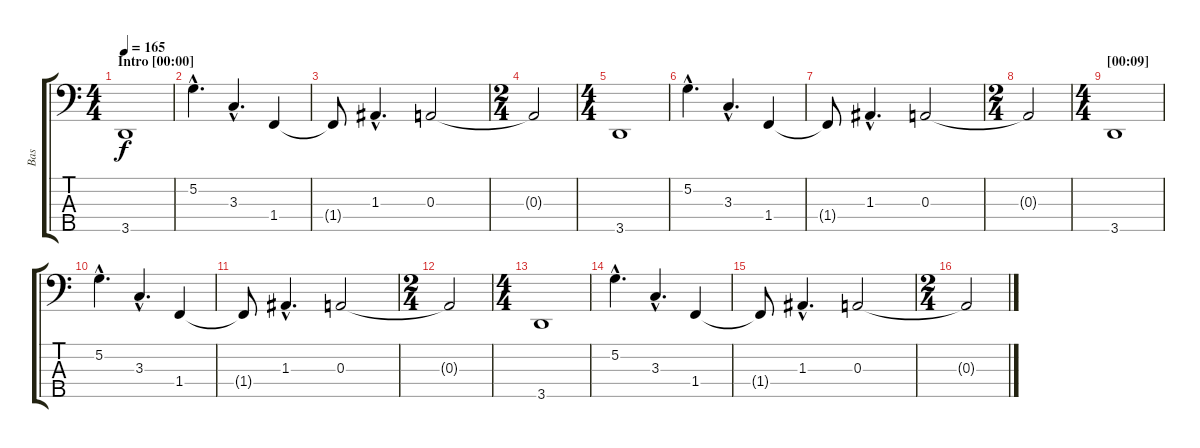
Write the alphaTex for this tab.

\track ("Bas" "Bas") {instrument electricbassfinger}
\staff {score tabs}
\tuning (G2 D2 A1 E1 B0) {hide}
\ts (4 4)
\section ("" "Intro [00:00]")
\tempo 165
\clef f4
\ks c
3.5.1{dy f instrument electricbassfinger} |
5.2{hac}.4{d} 3.3{hac}.4{d} 1.4.4 |
1.4{t}.8 1.3{hac}.4{d} 0.3.2 |
\ts (2 4)
0.3{t}.2 |
\ts (4 4)
3.5.1 |
5.2{hac}.4{d} 3.3{hac}.4{d} 1.4.4 |
1.4{t}.8 1.3{hac}.4{d} 0.3.2 |
\ts (2 4)
0.3{t}.2 |
\ts (4 4)
\section ("" "[00:09]")
3.5.1 |
5.2{hac}.4{d} 3.3{hac}.4{d} 1.4.4 |
1.4{t}.8 1.3{hac}.4{d} 0.3.2 |
\ts (2 4)
0.3{t}.2 |
\ts (4 4)
3.5.1 |
5.2{hac}.4{d} 3.3{hac}.4{d} 1.4.4 |
1.4{t}.8 1.3{hac}.4{d} 0.3.2 |
\ts (2 4)
0.3{t}.2
